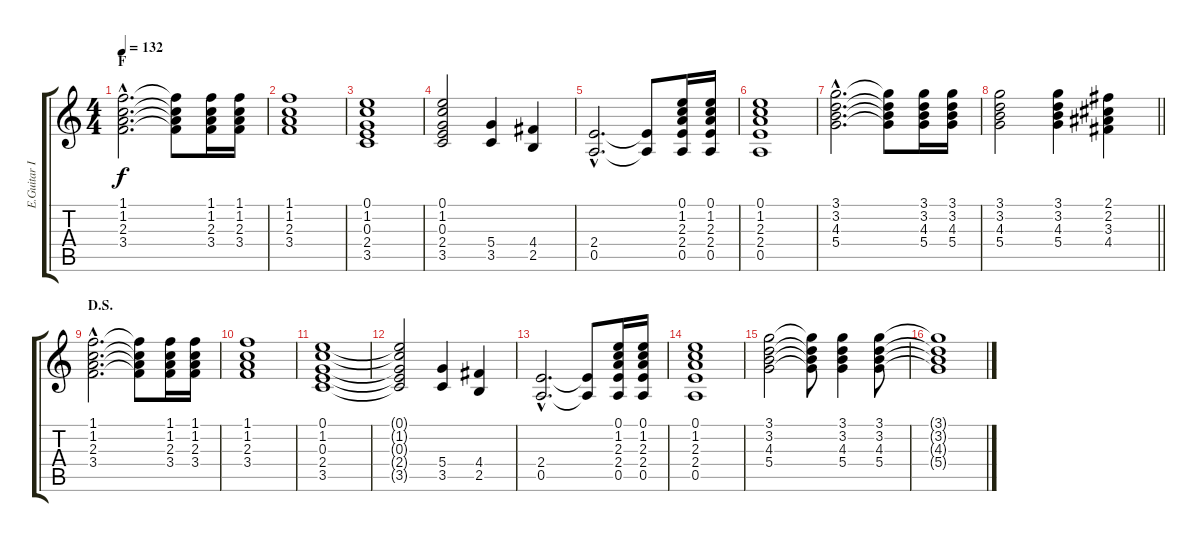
\track ("E.Guitar III" "E.Guitar I") {instrument overdrivenguitar}
\staff {score tabs}
\tuning (E4 B3 G3 D3 A2 E2) {hide}
\ts (4 4)
\section ("" "F")
\tempo 132
\clef g2
\ks c
(1.1{hac} 1.2{hac} 2.3{hac} 3.4{hac}).2{d dy f} (1.1{t} 1.2{t} 2.3{t} 3.4{t}).8 (1.1 1.2 2.3 3.4).16 (1.1 1.2 2.3 3.4).16 |
(1.1 1.2 2.3 3.4).1 |
(0.1 1.2 0.3 2.4 3.5).1 |
(0.1 1.2 0.3 2.4 3.5).2 (5.4 3.5).4 (4.4 2.5).4 |
(2.4{hac} 0.5{hac}).2{d} (2.4{t} 0.5{t}).8 (0.1 1.2 2.3 2.4 0.5).16 (0.1 1.2 2.3 2.4 0.5).16 |
(0.1 1.2 2.3 2.4 0.5).1 |
(3.1{hac} 3.2{hac} 4.3{hac} 5.4{hac}).2{d} (3.1{t} 3.2{t} 4.3{t} 5.4{t}).8 (3.1 3.2 4.3 5.4).16 (3.1 3.2 4.3 5.4).16 |
\barLineRight lightlight
(3.1 3.2 4.3 5.4).2 (3.1 3.2 4.3 5.4).4 (2.1 2.2 3.3 4.4).4 |
\section ("" "D.S.")
(1.1{hac} 1.2{hac} 2.3{hac} 3.4{hac}).2{d} (1.1{t} 1.2{t} 2.3{t} 3.4{t}).8 (1.1 1.2 2.3 3.4).16 (1.1 1.2 2.3 3.4).16 |
(1.1 1.2 2.3 3.4).1 |
(0.1 1.2 0.3 2.4 3.5).1 |
(0.1{t} 1.2{t} 0.3{t} 2.4{t} 3.5{t}).2 (5.4 3.5).4 (4.4 2.5).4 |
(2.4{hac} 0.5{hac}).2{d} (2.4{t} 0.5{t}).8 (0.1 1.2 2.3 2.4 0.5).16 (0.1 1.2 2.3 2.4 0.5).16 |
(0.1 1.2 2.3 2.4 0.5).1 |
(3.1 3.2 4.3 5.4).2 (3.1{t} 3.2{t} 4.3{t} 5.4{t}).8 (3.1 3.2 4.3 5.4).4 (3.1 3.2 4.3 5.4).8 |
(3.1{t} 3.2{t} 4.3{t} 5.4{t}).1
